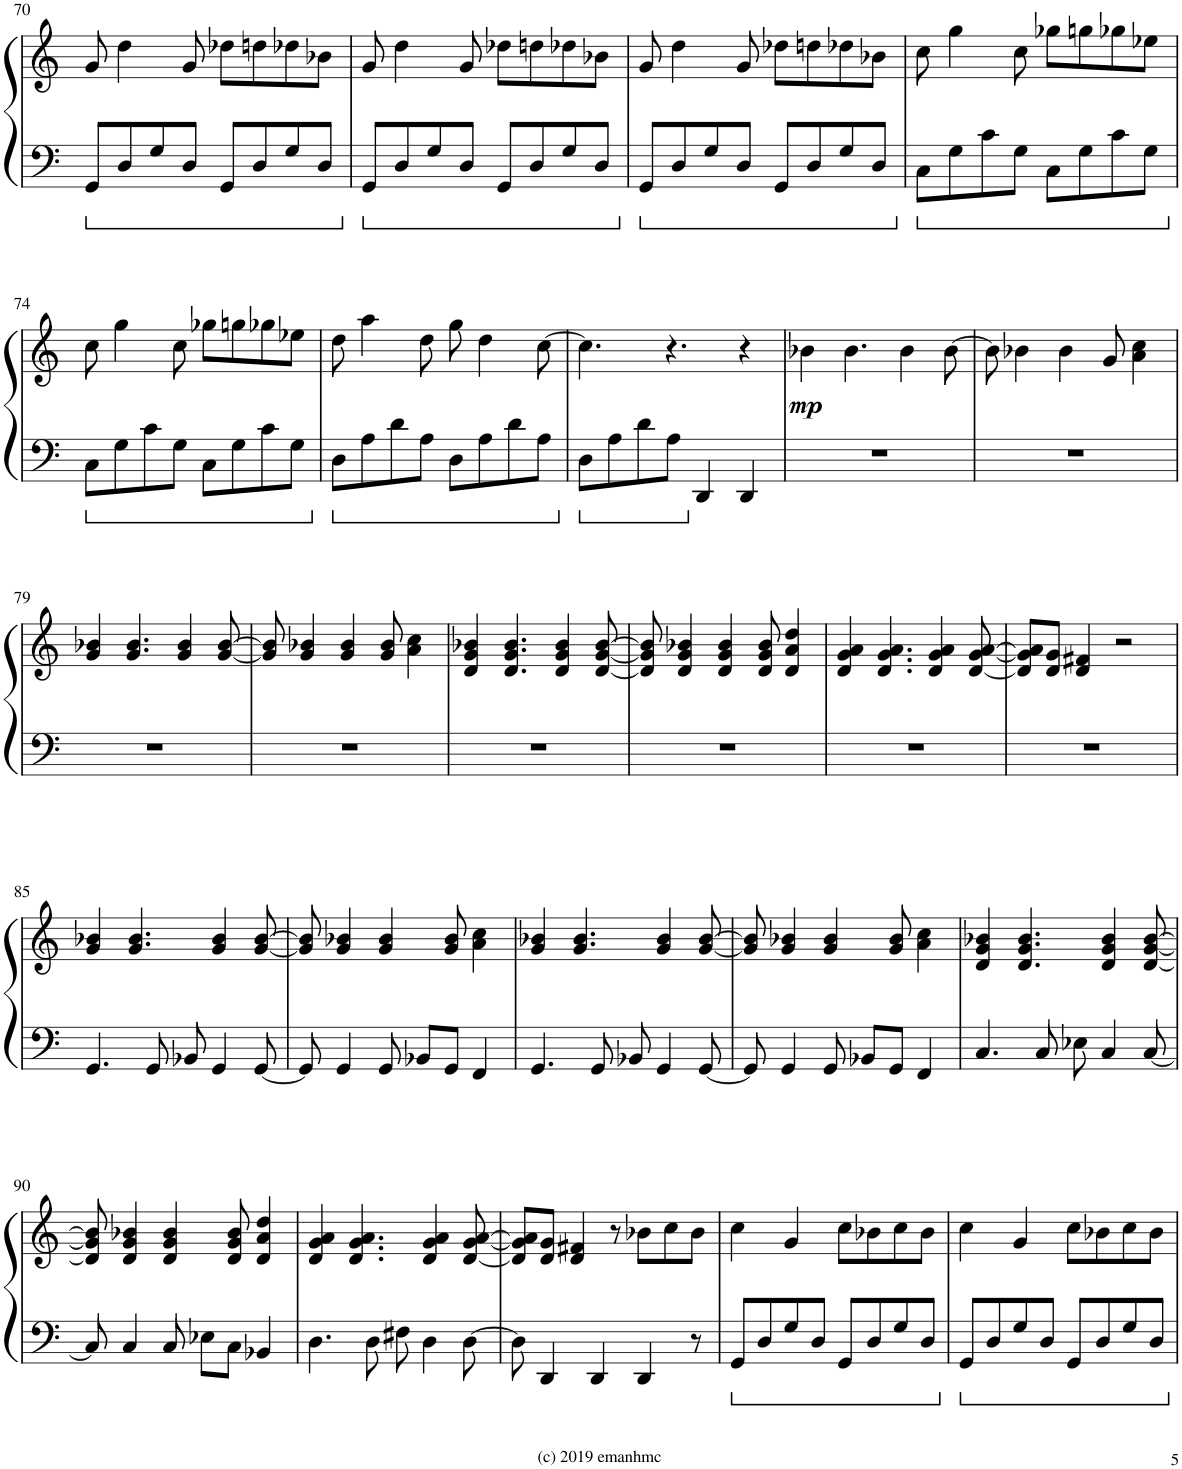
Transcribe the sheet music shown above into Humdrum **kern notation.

**kern	**kern	**dynam
*part1	*part1	*part1
*staff2	*staff1	*staff1/2
*I"Piano	*	*
*I'Pno.	*	*
!!LO:PB:g=z
*clefF4	*clefG2	*
*k[]	*k[]	*
*M4/4	*M4/4	*
=70	=70	=70
8GG/L	8g/	.
8D/	4dd\	.
8G/	.	.
8D/J	8g/	.
8GG/L	8dd-X\L	.
8D/	8ddn\	.
8G/	8dd-X\	.
8D/J	8b-X\J	.
=71	=71	=71
8GG/L	8g/	.
8D/	4dd\	.
8G/	.	.
8D/J	8g/	.
8GG/L	8dd-X\L	.
8D/	8ddn\	.
8G/	8dd-X\	.
8D/J	8b-X\J	.
=72	=72	=72
8GG/L	8g/	.
8D/	4dd\	.
8G/	.	.
8D/J	8g/	.
8GG/L	8dd-X\L	.
8D/	8ddn\	.
8G/	8dd-X\	.
8D/J	8b-X\J	.
=73	=73	=73
8C\L	8cc\	.
8G\	4gg\	.
8c\	.	.
8G\J	8cc\	.
8C\L	8gg-X\L	.
8G\	8ggn\	.
8c\	8gg-X\	.
8G\J	8ee-X\J	.
!!LO:LB:g=z
=74	=74	=74
8C\L	8cc\	.
8G\	4gg\	.
8c\	.	.
8G\J	8cc\	.
8C\L	8gg-X\L	.
8G\	8ggn\	.
8c\	8gg-X\	.
8G\J	8ee-X\J	.
=75	=75	=75
8D\L	8dd\	.
8A\	4aa\	.
8d\	.	.
8A\J	8dd\	.
8D\L	8gg\	.
8A\	4dd\	.
8d\	.	.
8A\J	[8cc\	.
=76	=76	=76
8D\L	4.cc\]	.
8A\	.	.
8d\	.	.
8A\J	4.r	.
4DD/	.	.
4DD/	4r	.
=77	=77	=77
!	!	!LO:DY:b
1r	4b-X\	mp
.	4.b-\	.
.	4b-\	.
.	[8b-\	.
=78	=78	=78
1r	8b-\]	.
.	4b-X\	.
.	4b-\	.
.	8g/	.
.	4a\ 4cc\	.
!!LO:LB:g=z
=79	=79	=79
1r	4g/ 4b-X/	.
.	4.g/ 4.b-/	.
.	4g/ 4b-/	.
.	[8g/ [8b-/	.
=80	=80	=80
1r	8g/] 8b-/]	.
.	4g/ 4b-X/	.
.	4g/ 4b-/	.
.	8g/ 8b-/	.
.	4a\ 4cc\	.
=81	=81	=81
1r	4d/ 4g/ 4b-X/	.
.	4.d/ 4.g/ 4.b-/	.
.	4d/ 4g/ 4b-/	.
.	[8d/ [8g/ [8b-/	.
=82	=82	=82
1r	8d/] 8g/] 8b-/]	.
.	4d/ 4g/ 4b-X/	.
.	4d/ 4g/ 4b-/	.
.	8d/ 8g/ 8b-/	.
.	4d/ 4a/ 4dd/	.
=83	=83	=83
1r	4d/ 4g/ 4a/	.
.	4.d/ 4.g/ 4.a/	.
.	4d/ 4g/ 4a/	.
.	[8d/ [8g/ [8a/	.
=84	=84	=84
1r	8d/] 8g/] 8a/]L	.
.	8d/ 8g/J	.
.	4d/ 4f#X/	.
.	2r	.
!!LO:LB:g=z
=85	=85	=85
4.GG/	4g/ 4b-X/	.
.	4.g/ 4.b-/	.
8GG/	.	.
8BB-X/	.	.
4GG/	4g/ 4b-/	.
[8GG/	[8g/ [8b-/	.
=86	=86	=86
8GG/]	8g/] 8b-/]	.
4GG/	4g/ 4b-X/	.
8GG/	4g/ 4b-/	.
8BB-X/L	.	.
8GG/J	8g/ 8b-/	.
4FF/	4a\ 4cc\	.
=87	=87	=87
4.GG/	4g/ 4b-X/	.
.	4.g/ 4.b-/	.
8GG/	.	.
8BB-X/	.	.
4GG/	4g/ 4b-/	.
[8GG/	[8g/ [8b-/	.
=88	=88	=88
8GG/]	8g/] 8b-/]	.
4GG/	4g/ 4b-X/	.
8GG/	4g/ 4b-/	.
8BB-X/L	.	.
8GG/J	8g/ 8b-/	.
4FF/	4a\ 4cc\	.
=89	=89	=89
4.C/	4d/ 4g/ 4b-X/	.
.	4.d/ 4.g/ 4.b-/	.
8C/	.	.
8E-X\	.	.
4C/	4d/ 4g/ 4b-/	.
[8C/	[8d/ [8g/ [8b-/	.
!!LO:LB:g=z
=90	=90	=90
8C/]	8d/] 8g/] 8b-/]	.
4C/	4d/ 4g/ 4b-X/	.
8C/	4d/ 4g/ 4b-/	.
8E-X\L	.	.
8C\J	8d/ 8g/ 8b-/	.
4BB-X/	4d/ 4a/ 4dd/	.
=91	=91	=91
4.D\	4d/ 4g/ 4a/	.
.	4.d/ 4.g/ 4.a/	.
8D\	.	.
8F#X\	.	.
4D\	4d/ 4g/ 4a/	.
[8D\	[8d/ [8g/ [8a/	.
=92	=92	=92
8D\]	8d/] 8g/] 8a/]L	.
4DD/	8d/ 8g/J	.
.	4d/ 4f#X/	.
4DD/	.	.
.	8r	.
4DD/	8b-X\L	.
.	8cc\	.
8r	8b-\J	.
=93	=93	=93
8GG/L	4cc\	.
8D/	.	.
8G/	4g/	.
8D/J	.	.
8GG/L	8cc\L	.
8D/	8b-X\	.
8G/	8cc\	.
8D/J	8b-\J	.
=94	=94	=94
8GG/L	4cc\	.
8D/	.	.
8G/	4g/	.
8D/J	.	.
8GG/L	8cc\L	.
8D/	8b-X\	.
8G/	8cc\	.
8D/J	8b-\J	.
=	=	=
*-	*-	*-
